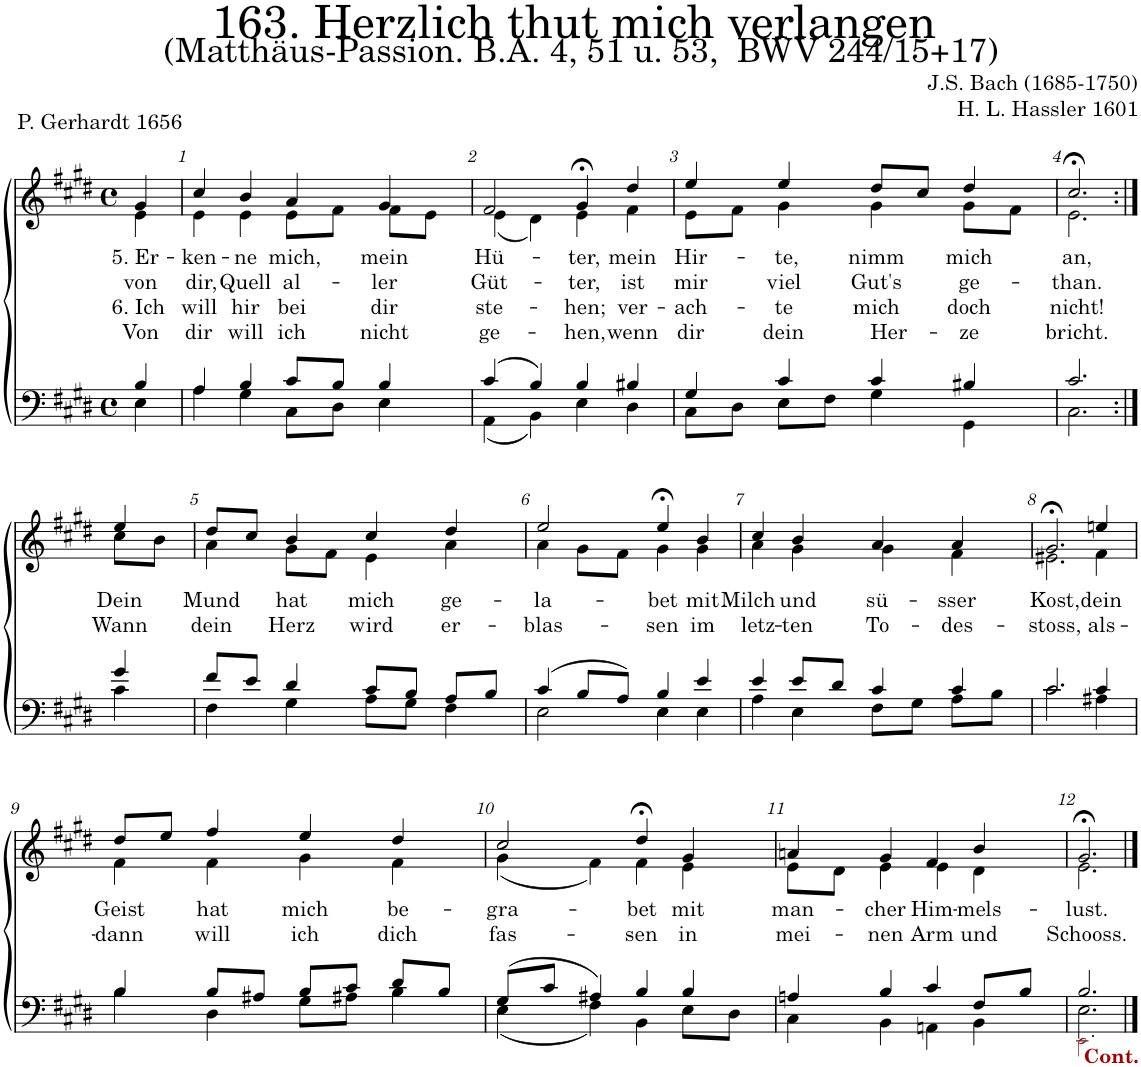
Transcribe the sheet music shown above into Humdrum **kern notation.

**kern	**kern	**text	**text	**text	**text
*part2	*part1	*part1	*part1	*part1	*part1
*staff2	*staff1	*staff1	*staff1	*staff1	*staff1
*I"Tenor/Bass	*I"Soprano/Alto	*	*	*	*
*clefF4	*clefG2	*	*	*	*
*k[f#c#g#d#]	*k[f#c#g#d#]	*	*	*	*
*M4/4	*M4/4	*	*	*	*
*met(c)	*met(c)	*	*	*	*
=	=	=	=	=	=
*^	*	*	*	*	*
!	!	!	!LO:LY:b	!LO:LY:b	!LO:LY:b	!LO:LY:b
*	*	*^	*	*	*	*
4B/	4E\	4g#/	4e\	5. Er-	von	6. Ich	Von
=1	=1	=1	=1	=1	=1	=1	=1
!	!	!	!	!LO:LY:b	!LO:LY:b	!LO:LY:b	!LO:LY:b
4A/	4A\	4cc#/	4e\	-ken-	dir,	will	dir
!	!	!	!	!LO:LY:b	!LO:LY:b	!LO:LY:b	!LO:LY:b
4B/	4G#\	4b/	4e\	-ne	Quell	hir	will
!	!	!	!	!LO:LY:b	!LO:LY:b	!LO:LY:b	!LO:LY:b
8c#/L	8C#\L	4a/	8e\L	mich,	al-	bei	ich
8B/J	8D#\J	.	8f#\J	.	.	.	.
!	!	!	!	!LO:LY:b	!LO:LY:b	!LO:LY:b	!LO:LY:b
4B/	4E\	4g#/	8f#\L	mein	-ler	dir	nicht
.	.	.	8e\J	.	.	.	.
=2	=2	=2	=2	=2	=2	=2	=2
!	!	!	!	!LO:LY:b	!LO:LY:b	!LO:LY:b	!LO:LY:b
(4c#/	(4AA\	2f#/	(4e\	Hü-	Güt-	ste-	ge-
4B/)	4BB\)	.	4d#\)	.	.	.	.
!	!	!	!	!LO:LY:b	!LO:LY:b	!LO:LY:b	!LO:LY:b
4B/	4E\	4g#;<,/	4e\	ter,	-ter,	-hen;	-hen,
!	!	!	!	!LO:LY:b	!LO:LY:b	!LO:LY:b	!LO:LY:b
4B#X/	4D#\	4dd#/	4f#\	mein	ist	ver-	wenn
=3	=3	=3	=3	=3	=3	=3	=3
!	!	!	!	!LO:LY:b	!LO:LY:b	!LO:LY:b	!LO:LY:b
4G#/	8C#\L	4ee/	8e\L	Hir-	mir	-ach-	dir
.	8D#\J	.	8f#\J	.	.	.	.
!	!	!	!	!LO:LY:b	!LO:LY:b	!LO:LY:b	!LO:LY:b
4c#/	8E\L	4ee/	4g#\	-te,	viel	-te	dein
.	8F#\J	.	.	.	.	.	.
!	!	!	!	!LO:LY:b	!LO:LY:b	!LO:LY:b	!LO:LY:b
4c#/	4G#\	8dd#/L	4g#\	nimm	Gut's	mich	Her-
.	.	8cc#/J	.	.	.	.	.
!	!	!	!	!LO:LY:b	!LO:LY:b	!LO:LY:b	!LO:LY:b
4B#X/	4GG#\	4dd#/	8g#\L	mich	ge-	doch	-ze
.	.	.	8f#\J	.	.	.	.
=4	=4	=4	=4	=4	=4	=4	=4
!	!	!	!	!LO:LY:b	!LO:LY:b	!LO:LY:b	!LO:LY:b
2.c#/	2.C#\	2.cc#;<,/	2.e\	an,	-than.	nicht!	bricht.
!!LO:LB:g=z	!!
=4X1:|!	=4X1:|!	=4X1:|!	=4X1:|!	=4X1:|!	=4X1:|!	=4X1:|!	=4X1:|!
!	!	!	!	!LO:LY:b	!LO:LY:b	!	!
4g#/	4c#\	4ee/	8cc#\L	Dein	Wann	.	.
.	.	.	8b\J	.	.	.	.
=5	=5	=5	=5	=5	=5	=5	=5
!	!	!	!	!LO:LY:b	!LO:LY:b	!	!
8f#/L	4F#\	8dd#/L	4a\	Mund	dein	.	.
8e/J	.	8cc#/J	.	.	.	.	.
!	!	!	!	!LO:LY:b	!LO:LY:b	!	!
4d#/	4G#\	4b/	8g#\L	hat	Herz	.	.
.	.	.	8f#\J	.	.	.	.
!	!	!	!	!LO:LY:b	!LO:LY:b	!	!
8c#/L	8A\L	4cc#/	4e\	mich	wird	.	.
8B/J	8G#\J	.	.	.	.	.	.
!	!	!	!	!LO:LY:b	!LO:LY:b	!	!
8A/L	4F#\	4dd#/	4a\	ge-	er-	.	.
8B/J	.	.	.	.	.	.	.
=6	=6	=6	=6	=6	=6	=6	=6
!	!	!	!	!LO:LY:b	!LO:LY:b	!	!
(4c#/	2E\	2ee/	4a\	-la-	-blas-	.	.
8B/L	.	.	8g#\L	.	.	.	.
8A/J)	.	.	8f#\J	.	.	.	.
!	!	!	!	!LO:LY:b	!LO:LY:b	!	!
4B/	4E\	4ee;<,/	4g#\	-bet	-sen	.	.
!	!	!	!	!LO:LY:b	!LO:LY:b	!	!
4e/	4E\	4b/	4g#\	mit	im	.	.
=7	=7	=7	=7	=7	=7	=7	=7
!	!	!	!	!LO:LY:b	!LO:LY:b	!	!
4e/	4A\	4cc#/	4a\	Milch	letz-	.	.
!	!	!	!	!LO:LY:b	!LO:LY:b	!	!
8e/L	4E\	4b/	4g#\	und	-ten	.	.
8d#/J	.	.	.	.	.	.	.
!	!	!	!	!LO:LY:b	!LO:LY:b	!	!
4c#/	8F#\L	4a/	4g#\	sü-	To-	.	.
.	8G#\J	.	.	.	.	.	.
!	!	!	!	!LO:LY:b	!LO:LY:b	!	!
4c#/	8A\L	4a/	4f#\	-sser	-des-	.	.
.	8B\J	.	.	.	.	.	.
=8	=8	=8	=8	=8	=8	=8	=8
!	!	!	!	!LO:LY:b	!LO:LY:b	!	!
2.c#/	2.c#\	2.g#;<,/	2.e#X\	Kost,	-stoss,	.	.
!	!	!	!	!LO:LY:b	!LO:LY:b	!	!
4c#/	4A#X\	4een/	4f#\	dein	als-	.	.
!!LO:LB:g=z	!!
=9	=9	=9	=9	=9	=9	=9	=9
!	!	!	!	!LO:LY:b	!LO:LY:b	!	!
4B/	4B\	8dd#/L	4f#\	Geist	-dann	.	.
.	.	8ee/J	.	.	.	.	.
!	!	!	!	!LO:LY:b	!LO:LY:b	!	!
8B/L	4D#\	4ff#/	4f#\	hat	will	.	.
8A#X/J	.	.	.	.	.	.	.
!	!	!	!	!LO:LY:b	!LO:LY:b	!	!
8B/L	8G#\L	4ee/	4g#\	mich	ich	.	.
8c#/J	8A#X\J	.	.	.	.	.	.
!	!	!	!	!LO:LY:b	!LO:LY:b	!	!
8d#/L	4B\	4dd#/	4f#\	be-	dich	.	.
8B/J	.	.	.	.	.	.	.
=10	=10	=10	=10	=10	=10	=10	=10
!	!	!	!	!LO:LY:b	!LO:LY:b	!	!
(8G#/L	(4E\	2cc#/	(4g#\	-gra-	fas-	.	.
8c#/J	.	.	.	.	.	.	.
4A#X/)	4F#\)	.	4f#\)	.	.	.	.
!	!	!	!	!LO:LY:b	!LO:LY:b	!	!
4B/	4BB\	4dd#;<,/	4f#\	-bet	-sen	.	.
!	!	!	!	!LO:LY:b	!LO:LY:b	!	!
4B/	8E\L	4g#/	4e\	mit	in	.	.
.	8D#\J	.	.	.	.	.	.
=11	=11	=11	=11	=11	=11	=11	=11
!	!	!	!	!LO:LY:b	!LO:LY:b	!	!
4An/	4C#\	4an/	8e\L	man-	mei-	.	.
.	.	.	8d#\J	.	.	.	.
!	!	!	!	!LO:LY:b	!LO:LY:b	!	!
4B/	4BB\	4g#/	4e\	-cher	-nen	.	.
!	!	!	!	!LO:LY:b	!LO:LY:b	!	!
4c#/	4AAn\	4f#/	4e\	Him-	Arm	.	.
!	!	!	!	!LO:LY:b	!LO:LY:b	!	!
8F#/L	4BB\	4b/	4d#\	-mels-	und	.	.
8B/J	.	.	.	.	.	.	.
=12	=12	=12	=12	=12	=12	=12	=12
*	*^	*	*	*	*	*	*
!LO:TX:b:B:color=#A40000:t=Cont.	!	!	!	!	!	!	!	!
!	!	!	!	!	!LO:LY:b	!LO:LY:b	!	!
2.B/	2.E\	2.EEi\	2.g#;</	2.e\	-lust.	Schooss.	.	.
*v	*v	*v	*	*	*	*	*	*
*	*v	*v	*	*	*	*
==	==	==	==	==	==
*-	*-	*-	*-	*-	*-
